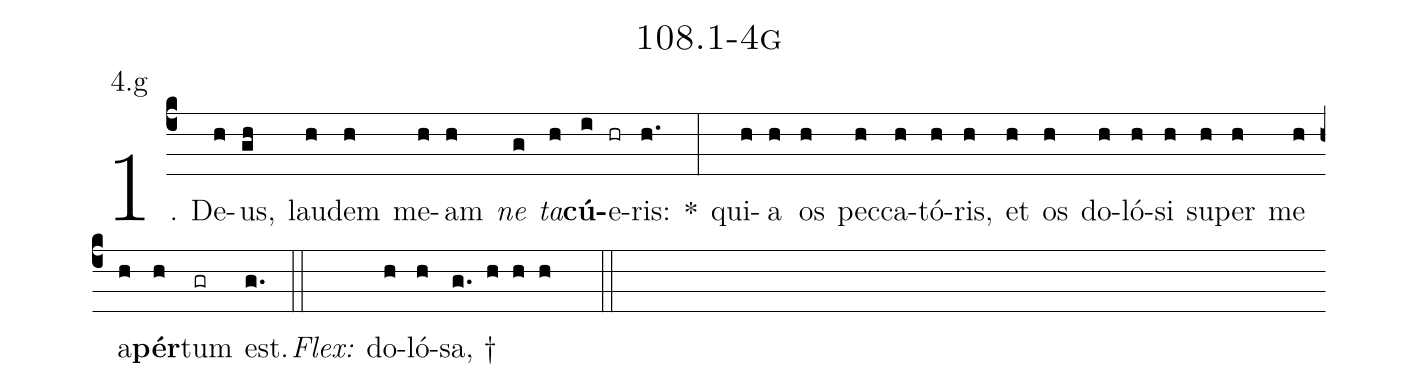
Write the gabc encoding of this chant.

name: 108.1-4g;
annotation: 4.g;
%%
(c4)1. De(h)us,(gh) lau(h)dem(h) me(h)am(h) <i>ne</i>(g) <i>ta</i>(h)<b>cú</b>(i)e(hr)ris:(h.) *(:) qui(h)a(h) os(h) pec(h)ca(h)tó(h)ris,(h) et(h) os(h) do(h)ló(h)si(h) su(h)per(h) me(h) a(h)<b>pér</b>(h)tum(gr) est.(g.) (::)
<i>Flex:</i>()  do(h)ló(h)sa, †(g. h h h  ::)
